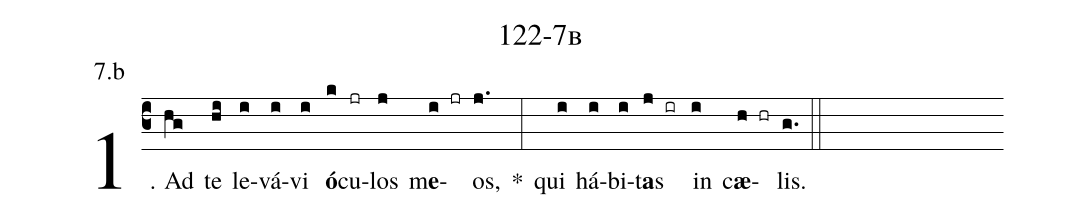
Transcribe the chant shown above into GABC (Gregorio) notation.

name: 122-7b;
annotation: 7.b;
%%
(c3)1. Ad(hg) te(hi) le(i)vá(i)vi(i) <b>ó</b>(k)cu(jr)los(j) m<b>e</b>(i jr)os,(j.) *(:) qui(i) há(i)bi(i)t<b>a</b>s(j ir) in(i) c<b>æ</b>(h hr)lis.(g.) (::)
